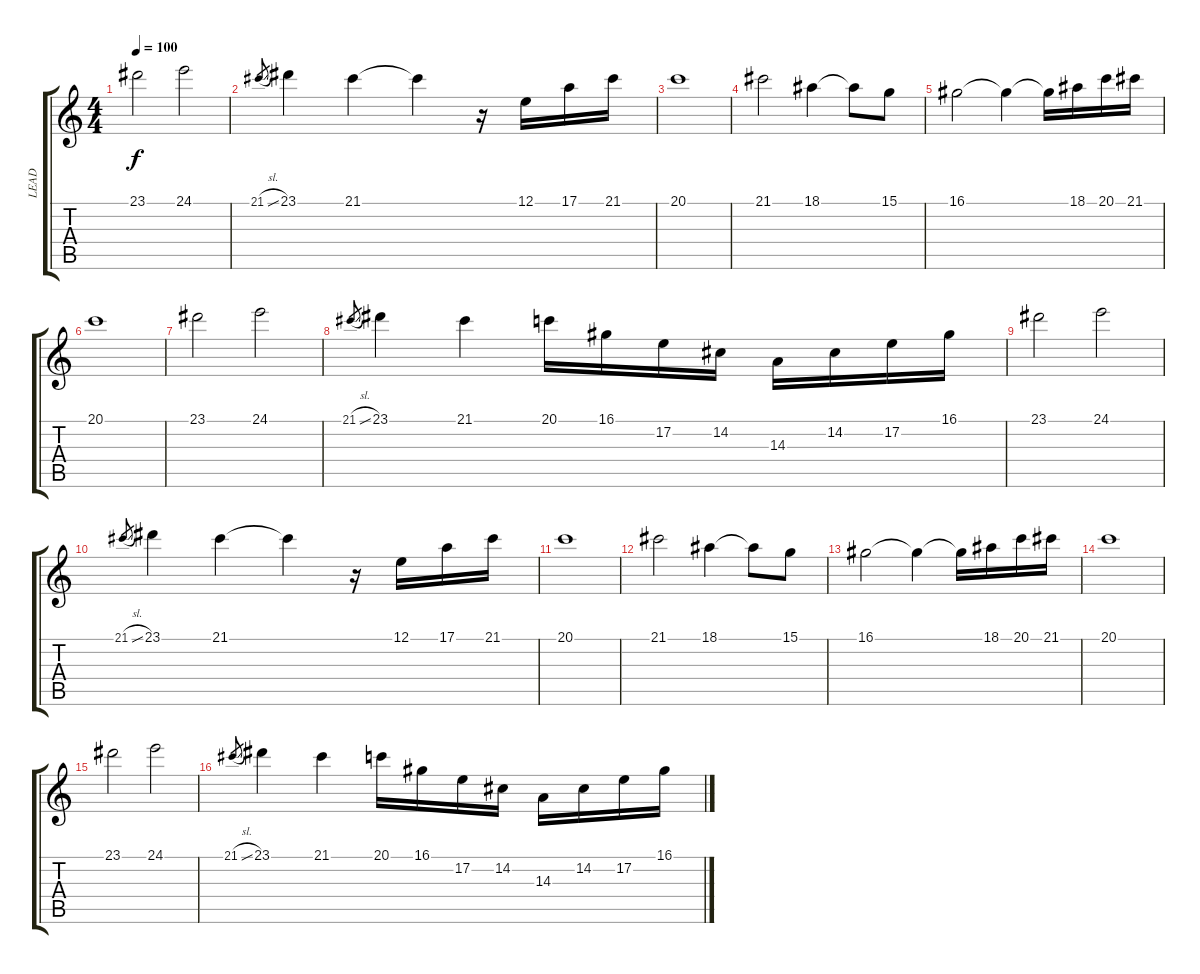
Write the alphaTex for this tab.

\track ("LEAD" "LEAD") {instrument ocarina}
\staff {score tabs}
\tuning (E4 B3 G3 D3 A2 E2) {hide}
\ts (4 4)
\tempo 100
\clef g2
\ks c
23.1.2{dy f} 24.1.2 |
21.1{sl}.8{gr} 23.1.4 21.1.4 21.1{t}.4 r.16 12.1.16 17.1.16 21.1.16 |
20.1.1 |
21.1.2 18.1.4 18.1{t}.8 15.1.8 |
16.1.2 16.1{t}.4 16.1{t}.16 18.1.16 20.1.16 21.1.16 |
20.1.1 |
23.1.2 24.1.2 |
21.1{sl}.8{gr} 23.1.4 21.1.4 20.1.16 16.1.16 17.2.16 14.2.16 14.3.16 14.2.16 17.2.16 16.1.16 |
23.1.2 24.1.2 |
21.1{sl}.8{gr} 23.1.4 21.1.4 21.1{t}.4 r.16 12.1.16 17.1.16 21.1.16 |
20.1.1 |
21.1.2 18.1.4 18.1{t}.8 15.1.8 |
16.1.2 16.1{t}.4 16.1{t}.16 18.1.16 20.1.16 21.1.16 |
20.1.1 |
23.1.2 24.1.2 |
21.1{sl}.8{gr} 23.1.4 21.1.4 20.1.16 16.1.16 17.2.16 14.2.16 14.3.16 14.2.16 17.2.16 16.1.16
